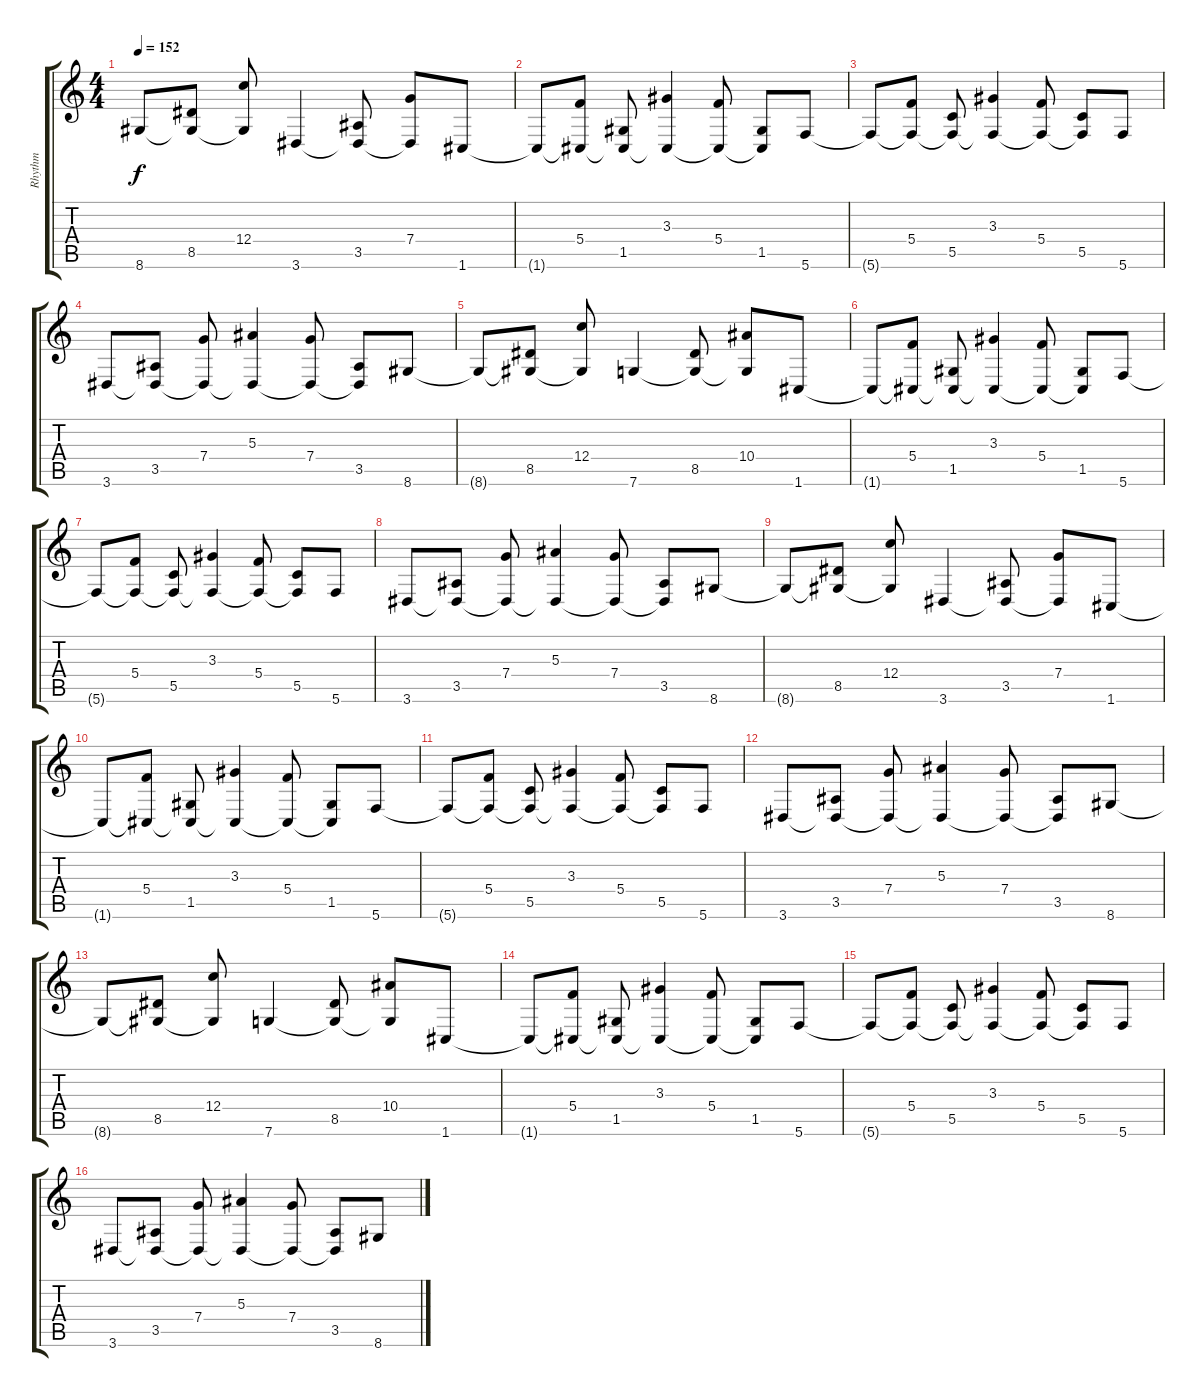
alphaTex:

\track ("Rhythm" "Rhythm") {instrument overdrivenguitar}
\staff {score tabs}
\tuning (D4 A3 F3 C3 G2 C2) {hide}
\ts (4 4)
\tempo 152
\clef g2
\ks c
8.6{t}.8{dy f} (8.5 8.6{t}).8 (12.4 8.6{t}).8 3.6.4 (3.5 3.6{t}).8 (7.4 3.6{t}).8 1.6.8 |
1.6{t}.8 (5.4 1.6{t}).8 (1.5 1.6{t}).8 (3.3 1.6{t}).4 (5.4 1.6{t}).8 (1.5 1.6{t}).8 5.6.8 |
5.6{t}.8 (5.4 5.6{t}).8 (5.5 5.6{t}).8 (3.3 5.6{t}).4 (5.4 5.6{t}).8 (5.5 5.6{t}).8 5.6.8 |
3.6.8 (3.5 3.6{t}).8 (7.4 3.6{t}).8 (5.3 3.6{t}).4 (7.4 3.6{t}).8 (3.5 3.6{t}).8 8.6.8 |
8.6{t}.8 (8.5 8.6{t}).8 (12.4 8.6{t}).8 7.6.4 (8.5 7.6{t}).8 (10.4 7.6{t}).8 1.6.8 |
1.6{t}.8 (5.4 1.6{t}).8 (1.5 1.6{t}).8 (3.3 1.6{t}).4 (5.4 1.6{t}).8 (1.5 1.6{t}).8 5.6.8 |
5.6{t}.8 (5.4 5.6{t}).8 (5.5 5.6{t}).8 (3.3 5.6{t}).4 (5.4 5.6{t}).8 (5.5 5.6{t}).8 5.6.8 |
3.6.8 (3.5 3.6{t}).8 (7.4 3.6{t}).8 (5.3 3.6{t}).4 (7.4 3.6{t}).8 (3.5 3.6{t}).8 8.6.8 |
8.6{t}.8 (8.5 8.6{t}).8 (12.4 8.6{t}).8 3.6.4 (3.5 3.6{t}).8 (7.4 3.6{t}).8 1.6.8 |
1.6{t}.8 (5.4 1.6{t}).8 (1.5 1.6{t}).8 (3.3 1.6{t}).4 (5.4 1.6{t}).8 (1.5 1.6{t}).8 5.6.8 |
5.6{t}.8 (5.4 5.6{t}).8 (5.5 5.6{t}).8 (3.3 5.6{t}).4 (5.4 5.6{t}).8 (5.5 5.6{t}).8 5.6.8 |
3.6.8 (3.5 3.6{t}).8 (7.4 3.6{t}).8 (5.3 3.6{t}).4 (7.4 3.6{t}).8 (3.5 3.6{t}).8 8.6.8 |
8.6{t}.8 (8.5 8.6{t}).8 (12.4 8.6{t}).8 7.6.4 (8.5 7.6{t}).8 (10.4 7.6{t}).8 1.6.8 |
1.6{t}.8 (5.4 1.6{t}).8 (1.5 1.6{t}).8 (3.3 1.6{t}).4 (5.4 1.6{t}).8 (1.5 1.6{t}).8 5.6.8 |
5.6{t}.8 (5.4 5.6{t}).8 (5.5 5.6{t}).8 (3.3 5.6{t}).4 (5.4 5.6{t}).8 (5.5 5.6{t}).8 5.6.8 |
3.6.8 (3.5 3.6{t}).8 (7.4 3.6{t}).8 (5.3 3.6{t}).4 (7.4 3.6{t}).8 (3.5 3.6{t}).8 8.6.8
